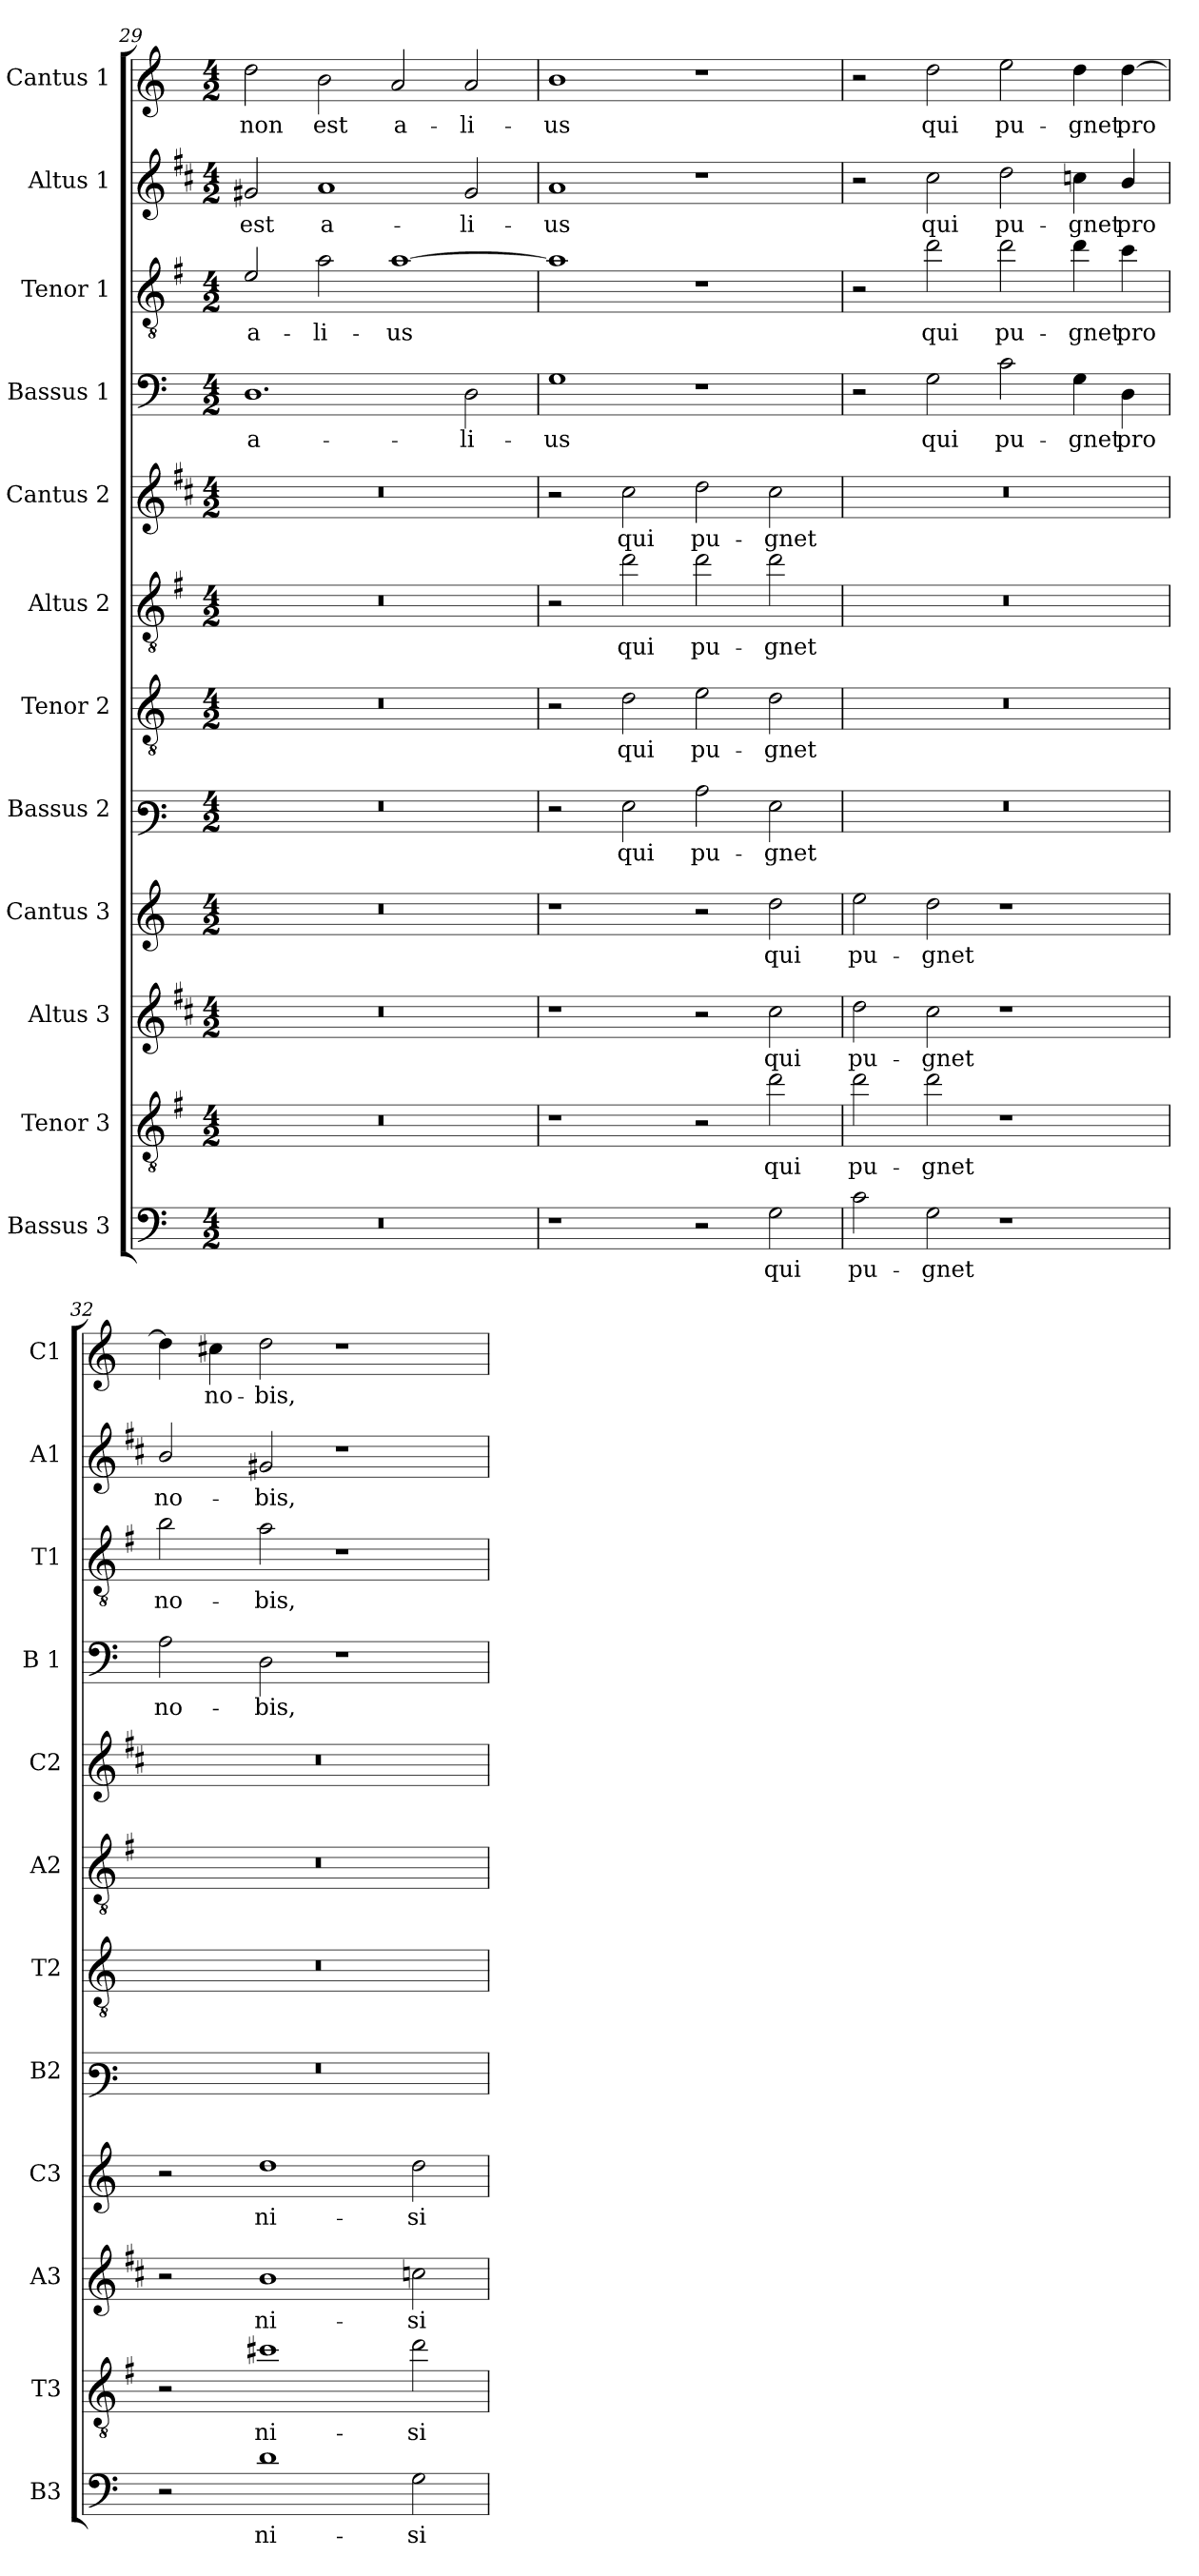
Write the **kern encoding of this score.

**kern	**text	**kern	**text	**kern	**text	**kern	**text	**kern	**text	**kern	**text	**kern	**text	**kern	**text	**kern	**text	**kern	**text	**kern	**text	**kern	**text
*part12	*part12	*part11	*part11	*part10	*part10	*part9	*part9	*part8	*part8	*part7	*part7	*part6	*part6	*part5	*part5	*part4	*part4	*part3	*part3	*part2	*part2	*part1	*part1
*staff12	*staff12	*staff11	*staff11	*staff10	*staff10	*staff9	*staff9	*staff8	*staff8	*staff7	*staff7	*staff6	*staff6	*staff5	*staff5	*staff4	*staff4	*staff3	*staff3	*staff2	*staff2	*staff1	*staff1
*I"Bassus 3	*	*I"Tenor 3	*	*I"Altus 3	*	*I"Cantus 3	*	*I"Bassus 2	*	*I"Tenor 2	*	*I"Altus 2	*	*I"Cantus 2	*	*I"Bassus 1	*	*I"Tenor 1	*	*I"Altus 1	*	*I"Cantus 1	*
*I'B3	*	*I'T3	*	*I'A3	*	*I'C3	*	*I'B2	*	*I'T2	*	*I'A2	*	*I'C2	*	*I'B 1	*	*I'T1	*	*I'A1	*	*I'C1	*
*clefF4	*	*clefGv2	*	*clefG2	*	*clefG2	*	*clefF3	*	*clefGv2	*	*clefGv2	*	*clefG2	*	*clefF4	*	*clefGv2	*	*clefG2	*	*clefG2	*
*	*	*ITrd4c7	*	*ITrd1c2	*	*	*	*	*	*	*	*ITrd4c7	*	*ITrd1c2	*	*	*	*ITrd4c7	*	*ITrd1c2	*	*	*
*k[]	*	*k[]	*	*k[]	*	*k[]	*	*k[]	*	*k[]	*	*k[]	*	*k[]	*	*k[]	*	*k[]	*	*k[]	*	*k[]	*
*C:	*	*C:	*	*C:	*	*C:	*	*C:	*	*C:	*	*C:	*	*C:	*	*C:	*	*C:	*	*C:	*	*C:	*
*M4/2	*	*M4/2	*	*M4/2	*	*M4/2	*	*M4/2	*	*M4/2	*	*M4/2	*	*M4/2	*	*M4/2	*	*M4/2	*	*M4/2	*	*M4/2	*
=29	=29	=29	=29	=29	=29	=29	=29	=29	=29	=29	=29	=29	=29	=29	=29	=29	=29	=29	=29	=29	=29	=29	=29
!	!	!	!	!	!	!	!	!	!	!	!	!	!	!	!	!	!LO:LY:b	!	!LO:LY:b	!	!LO:LY:b	!	!LO:LY:b
0r	.	0r	.	0r	.	0r	.	0r	.	0r	.	0r	.	0r	.	1.D	a-	2A/	a-	2f#X/	est	2dd\	non
!	!	!	!	!	!	!	!	!	!	!	!	!	!	!	!	!	!	!	!LO:LY:b	!	!LO:LY:b	!	!LO:LY:b
.	.	.	.	.	.	.	.	.	.	.	.	.	.	.	.	.	.	2d\	-li-	1g	a-	2b\	est
!	!	!	!	!	!	!	!	!	!	!	!	!	!	!	!	!	!	!	!LO:LY:b	!	!	!	!LO:LY:b
.	.	.	.	.	.	.	.	.	.	.	.	.	.	.	.	.	.	[1d	-us	.	.	2a/	a-
!	!	!	!	!	!	!	!	!	!	!	!	!	!	!	!	!	!LO:LY:b	!	!	!	!LO:LY:b	!	!LO:LY:b
.	.	.	.	.	.	.	.	.	.	.	.	.	.	.	.	2D\	-li-	.	.	2f#/	-li-	2a/	-li-
=30	=30	=30	=30	=30	=30	=30	=30	=30	=30	=30	=30	=30	=30	=30	=30	=30	=30	=30	=30	=30	=30	=30	=30
!	!	!	!	!	!	!	!	!	!	!	!	!	!	!	!	!	!LO:LY:b	!	!	!	!LO:LY:b	!	!LO:LY:b
1r	.	1r	.	1r	.	1r	.	2r	.	2r	.	2r	.	2r	.	1G	-us	1d]	.	1g	-us	1b	-us
!	!	!	!	!	!	!	!	!	!LO:LY:b	!	!LO:LY:b	!	!LO:LY:b	!	!LO:LY:b	!	!	!	!	!	!	!	!
.	.	.	.	.	.	.	.	2G\	qui	2d\	qui	2g\	qui	2b\	qui	.	.	.	.	.	.	.	.
!	!	!	!	!	!	!	!	!	!LO:LY:b	!	!LO:LY:b	!	!LO:LY:b	!	!LO:LY:b	!	!	!	!	!	!	!	!
2r	.	2r	.	2r	.	2r	.	2c\	pu-	2e\	pu-	2g\	pu-	2cc\	pu-	1r	.	1r	.	1r	.	1r	.
!	!LO:LY:b	!	!LO:LY:b	!	!LO:LY:b	!	!LO:LY:b	!	!LO:LY:b	!	!LO:LY:b	!	!LO:LY:b	!	!LO:LY:b	!	!	!	!	!	!	!	!
2G\	qui	2g\	qui	2b\	qui	2dd\	qui	2G\	-gnet	2d\	-gnet	2g\	-gnet	2b\	-gnet	.	.	.	.	.	.	.	.
!!LO:PB:g=z
=31	=31	=31	=31	=31	=31	=31	=31	=31	=31	=31	=31	=31	=31	=31	=31	=31	=31	=31	=31	=31	=31	=31	=31
!	!LO:LY:b	!	!LO:LY:b	!	!LO:LY:b	!	!LO:LY:b	!	!	!	!	!	!	!	!	!	!	!	!	!	!	!	!
2c\	pu-	2g\	pu-	2cc\	pu-	2ee\	pu-	0r	.	0r	.	0r	.	0r	.	2r	.	2r	.	2r	.	2r	.
!	!LO:LY:b	!	!LO:LY:b	!	!LO:LY:b	!	!LO:LY:b	!	!	!	!	!	!	!	!	!	!LO:LY:b	!	!LO:LY:b	!	!LO:LY:b	!	!LO:LY:b
2G\	-gnet	2g\	-gnet	2b\	-gnet	2dd\	-gnet	.	.	.	.	.	.	.	.	2G\	qui	2g\	qui	2b\	qui	2dd\	qui
!	!	!	!	!	!	!	!	!	!	!	!	!	!	!	!	!	!LO:LY:b	!	!LO:LY:b	!	!LO:LY:b	!	!LO:LY:b
1r	.	1r	.	1r	.	1r	.	.	.	.	.	.	.	.	.	2c\	pu-	2g\	pu-	2cc\	pu-	2ee\	pu-
!	!	!	!	!	!	!	!	!	!	!	!	!	!	!	!	!	!LO:LY:b	!	!LO:LY:b	!	!LO:LY:b	!	!LO:LY:b
.	.	.	.	.	.	.	.	.	.	.	.	.	.	.	.	4G\	-gnet	4g\	-gnet	4b-X\	-gnet	4dd\	-gnet
!	!	!	!	!	!	!	!	!	!	!	!	!	!	!	!	!	!LO:LY:b	!	!LO:LY:b	!	!LO:LY:b	!	!LO:LY:b
.	.	.	.	.	.	.	.	.	.	.	.	.	.	.	.	4D\	pro	4f\	pro	4a/	pro	[4dd\	pro
=32	=32	=32	=32	=32	=32	=32	=32	=32	=32	=32	=32	=32	=32	=32	=32	=32	=32	=32	=32	=32	=32	=32	=32
!	!	!	!	!	!	!	!	!	!	!	!	!	!	!	!	!	!LO:LY:b	!	!LO:LY:b	!	!LO:LY:b	!	!
2r	.	2r	.	2r	.	2r	.	0r	.	0r	.	0r	.	0r	.	2A\	no-	2e\	no-	2a/	no-	4dd\]	.
!	!	!	!	!	!	!	!	!	!	!	!	!	!	!	!	!	!	!	!	!	!	!	!LO:LY:b
.	.	.	.	.	.	.	.	.	.	.	.	.	.	.	.	.	.	.	.	.	.	4cc#X\	no-
!	!LO:LY:b	!	!LO:LY:b	!	!LO:LY:b	!	!LO:LY:b	!	!	!	!	!	!	!	!	!	!LO:LY:b	!	!LO:LY:b	!	!LO:LY:b	!	!LO:LY:b
1d	ni-	1f#X	ni-	1a	ni-	1dd	ni-	.	.	.	.	.	.	.	.	2D\	-bis,	2d\	-bis,	2f#X/	-bis,	2dd\	-bis,
.	.	.	.	.	.	.	.	.	.	.	.	.	.	.	.	1r	.	1r	.	1r	.	1r	.
!	!LO:LY:b	!	!LO:LY:b	!	!LO:LY:b	!	!LO:LY:b	!	!	!	!	!	!	!	!	!	!	!	!	!	!	!	!
2G\	-si	2g\	-si	2b-X\	-si	2dd\	-si	.	.	.	.	.	.	.	.	.	.	.	.	.	.	.	.
=	=	=	=	=	=	=	=	=	=	=	=	=	=	=	=	=	=	=	=	=	=	=	=
*-	*-	*-	*-	*-	*-	*-	*-	*-	*-	*-	*-	*-	*-	*-	*-	*-	*-	*-	*-	*-	*-	*-	*-
